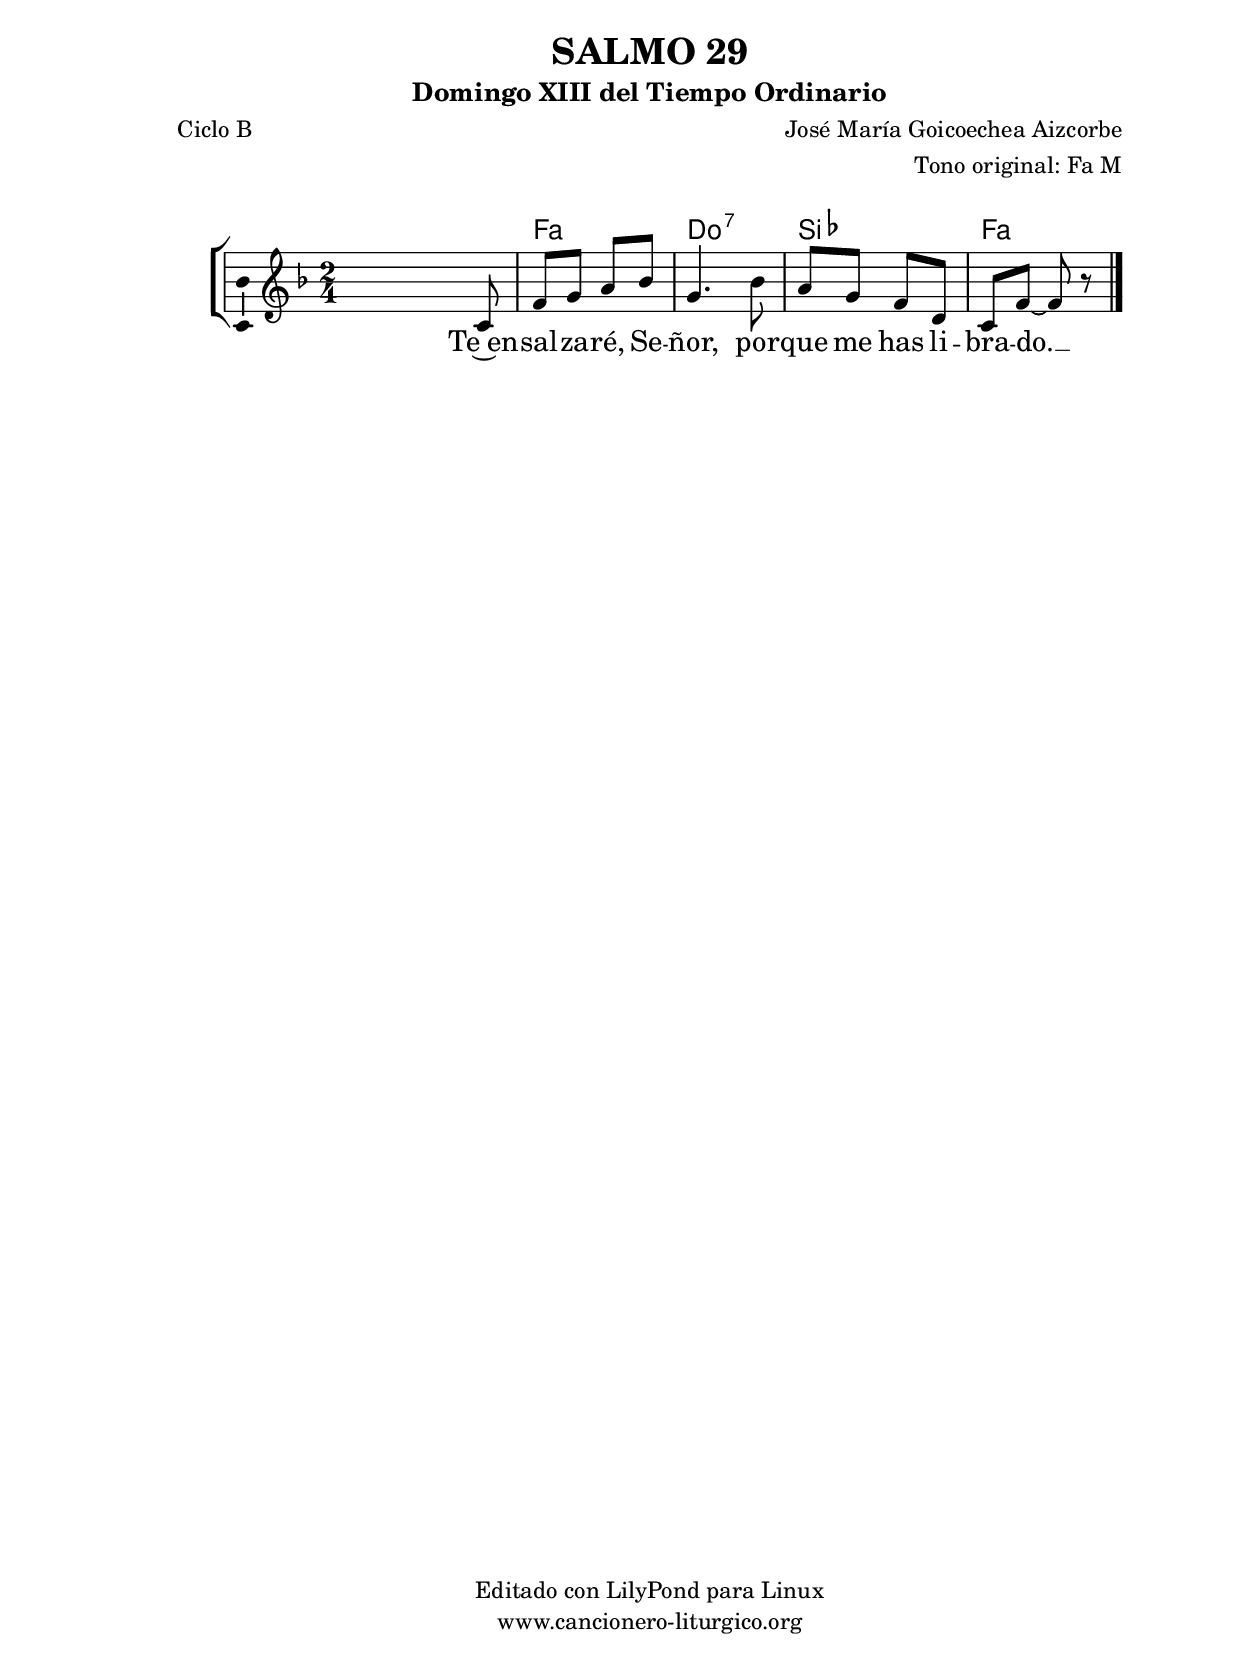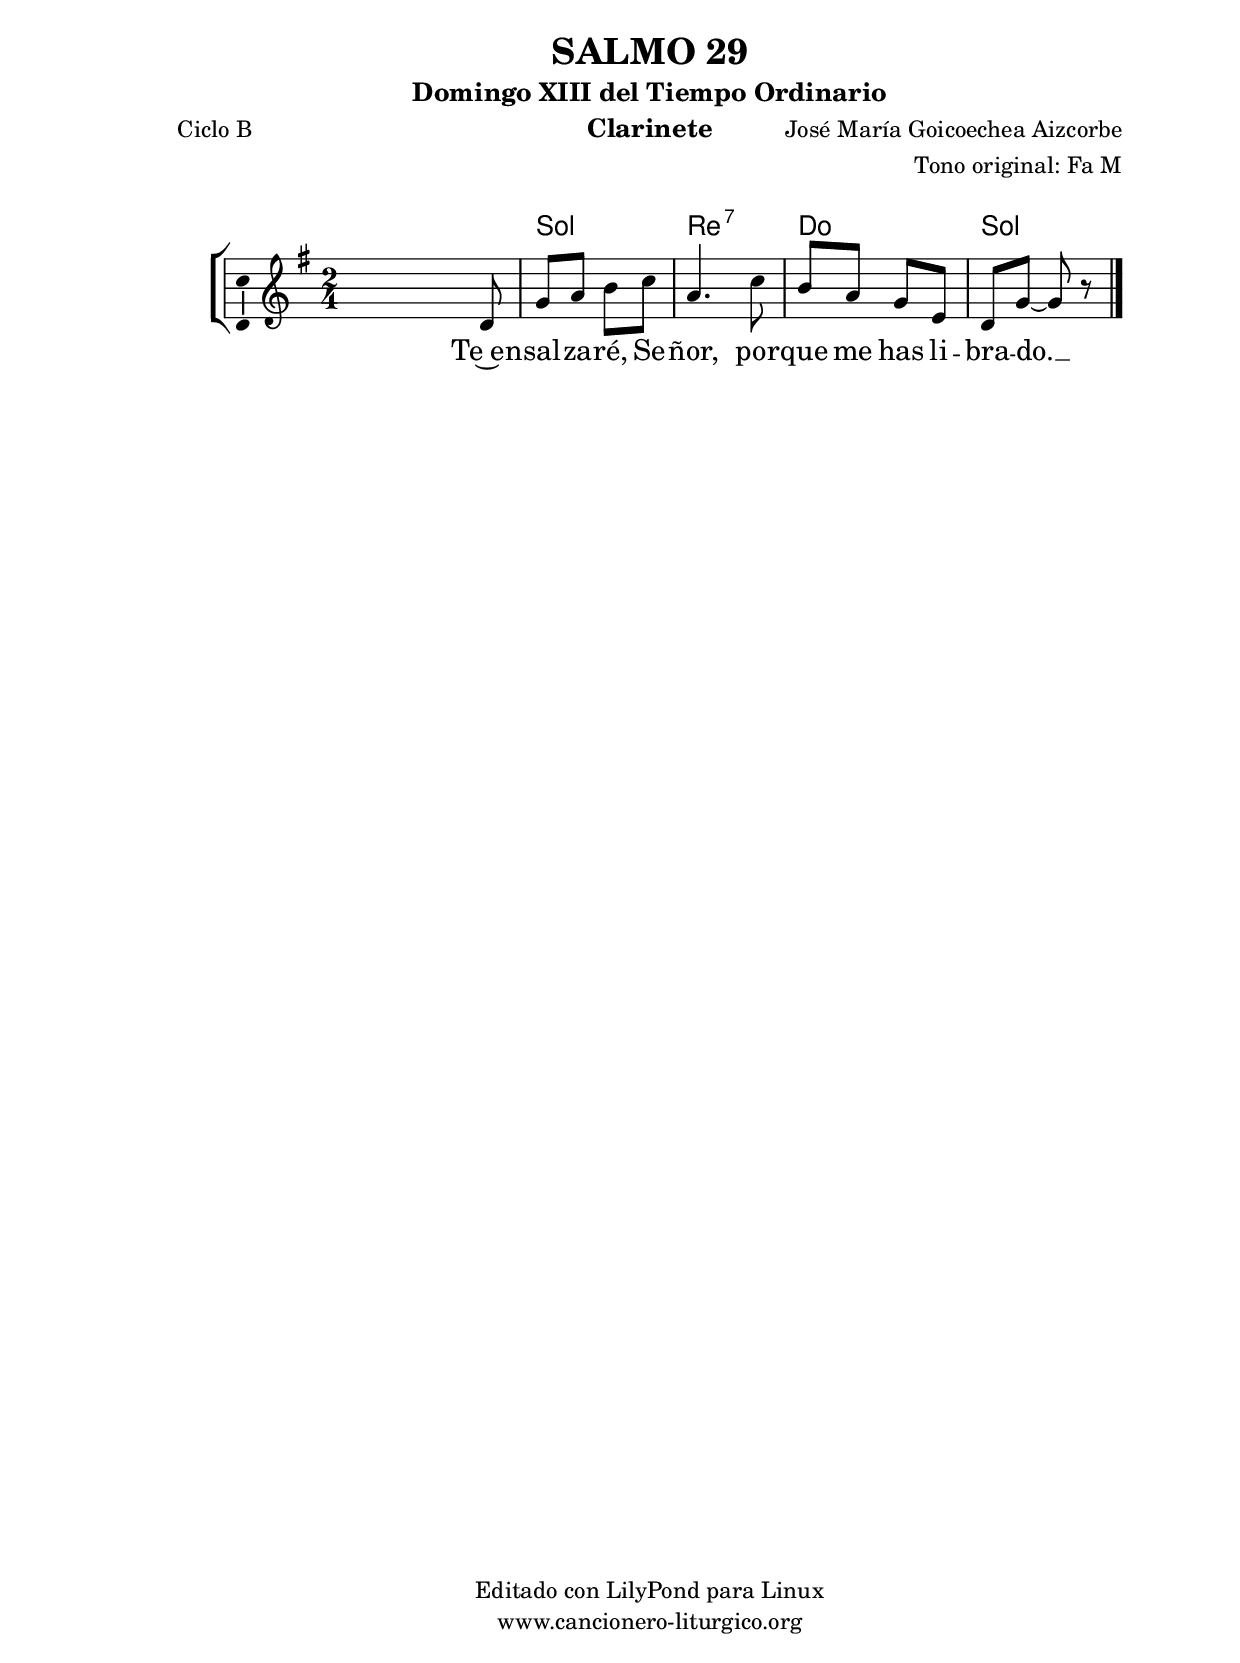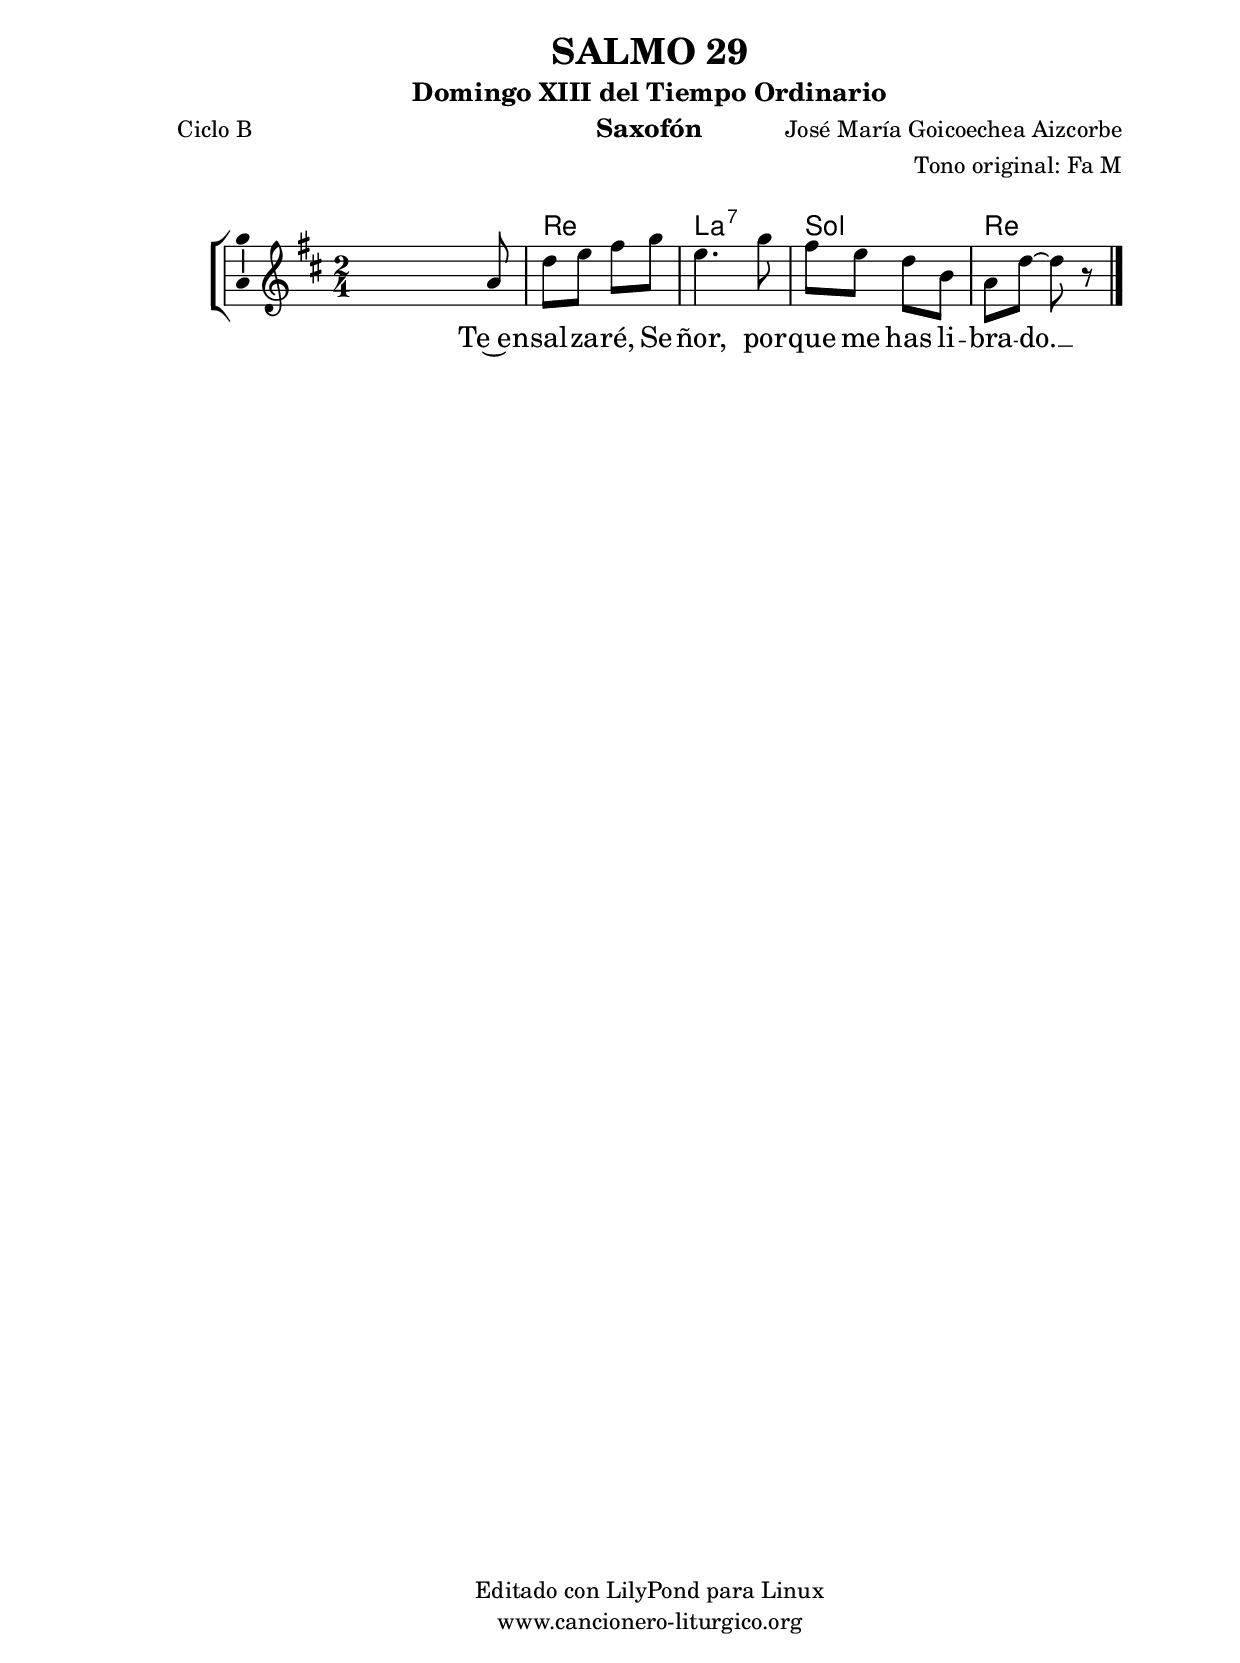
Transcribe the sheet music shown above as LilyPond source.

%
%para convertir .midi en .wav:
%timidity filename.midi -Ow -o finename.wav
%
%
%Para convertir de .wav a .mp3:
%lame -h -m j filename.wav
%
%
%para escuchar el midi:
%timidity nombrefichero.midi
%


%versión de lilypond para la que se ha escrito esta partitura:
\version "2.16.0"

	%Tamaño papel
	#(set-default-paper-size "a4")
	%Tamaño partitura
	#(set-global-staff-size 20)
	%No responde al pulsar sobre una nota
	#(ly:set-option 'point-and-click #f)

%parámetros del encabezamiento:
\header {
	title = "SALMO 29"
	subtitle = "Domingo XIII del Tiempo Ordinario"
	composer = "José María Goicoechea Aizcorbe"
	poet = "Ciclo B"
	meter = ""
	arranger = "Tono original: Fa M"
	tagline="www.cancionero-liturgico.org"
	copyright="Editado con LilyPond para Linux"
	}

%parámetros asociados al papel:
\paper  {
	oddHeaderMarkup = \markup {\fill-line { \on-the-fly #not-first-page \fromproperty #'header:title \on-the-fly #not-first-page \fromproperty #'header:composer }}
	evenHeaderMarkup = \markup {\fill-line { \fromproperty #'header:composer \fromproperty #'header:title }}
	#(set-paper-size "a4")
	print-page-number = ##f
	first-page-number = 1
	print-first-page-number = ##f
%	head-separation = 3.0 \cm
	top-margin = 2.0 \cm
	bottom-margin = 0.5\cm
%%%	bottom-margin = -1.0\cm
	left-margin = 3.0 \cm
	line-width = 16.0 \cm 
	indent = 8\mm
	interscoreline = 2.\mm
	between-system-space = 15\mm
%	para que las partituras no llenen la hoja:
	ragged-bottom = ##t
%	idem para la última hoja:
	ragged-last-bottom = ##f
%	para que las partituras llenen el ancho del papel:
	ragged-last = ##f
	after-title-space = 2.5 \cm
%page-count=1
%system-count=8

	%Flexible Vertical Spacing
%	markup-markup-spacing =
%	#'((basic-distance . 15) (minimum-distance . 15) (padding . 3))
	markup-system-spacing =
	#'((basic-distance . 15) (minimum-distance . 15) (padding . 3))
	system-system-spacing =
	#'((basic-distance . 15) (minimum-distance . 15) (padding . 3))
	score-system-spacing =
	#'((basic-distance . 15) (minimum-distance . 15) (padding . 5))
%	top-system-spacing = % header
%	#'((basic-distance . 8) (minimum-distance . 0) (padding . 3))
%	top-markup-spacing =
%	#'((basic-distance . 20) (minimum-distance . 20) (padding . 3))
	last-bottom-spacing = % footer
	#'((basic-distance . 5) (minimum-distance . 5) (padding . 3))
%	score-markup-spacing =
%	#'((basic-distance . 16) (minimum-distance . 13) (padding . 3))

	}


%parámetros que afectan a toda la partitura:
global =  {
	%clave de sol (G):
	\clef G
	%armadura:
%	\transpose f a
	\key f \major
	\tempo 4=70
	\set Score.tempoHideNote = ##t
	}


acordes = {
	\italianChords
	\chordmode {
%	\transpose f a
{

s2
f2 c:7 bes f

	}
	}
}

melodia = 
%	\transpose f a
{
	\relative c'{
	\time 2/4

s4 s8 c8
f8 g a bes
g4. bes8
a8 g f d
c8 f~f r8

	\bar "|."
	}
	}


texto = \lyricmode {
Te~en -- sal -- za -- ré, Se -- ñor, por -- que me has li -- bra -- do. __
	}


acordesStaff = \context ChordNames = acordesStaff <<
	\set chordChanges = ##t
	\acordes
	>>


vozStaff = \context Voice = vozStaff
\with {\consists "Ambitus_engraver"}
<<
%	\set Staff.instrumentName = ""
%	\set Staff.shortInstrumentName = ""
%	\set Staff.midiInstrument = #"clarinet"
%	\set Staff.midiInstrument = #"cello"
%	\set Staff.midiInstrument = #"flute"
	\set Staff.midiInstrument = #"electric guitar (jazz)"
%	\set Staff.midiInstrument = #"english horn"
%	\set Staff.midiInstrument = #"violin"
%	\set Staff.midiInstrument = #"glockenspiel"
	\set Staff.midiMinimumVolume = #0.7
	\set Staff.midiMaximumVolume = #0.9
	\global
	\melodia
	>>


textoStaff = \context Lyrics = textoStaff <<
	\lyricsto vozStaff \texto
	>>

\book {
	\score {
		\context ChoirStaff {
			\override StaffGroup.SystemStartBracket #'collapse-height = #1
			\override Score.SystemStartBar #'collapse-height = #1
			<<
			\acordesStaff
			\vozStaff
			\textoStaff
			>>
			}
		\layout {
	    		\context {
				\Lyrics
				\override LyricText #'font-size = #2
				}
	   		 \context {
				\Score
				%fontSize = #3
				\override StaffSymbol #'staff-space = #(magstep +3)
				%\override Beam #'thickness = #0.55
				%\override SpacingSpanner #'spacing-increment = #1.0
				%\override Slur #'height-limit = #1.5
				}
			}
		}
	\score {
		\unfoldRepeats
		\context ChoirStaff {
			<<
			\acordesStaff
			\vozStaff
			>>
			}
		\midi {
	  		\context {
	  			\Score
				tempoWholesPerMinute = #(ly:make-moment 70 4)
				}
			}
		}
	}

%Partitura para clarinete
#(define output-suffix "C")
\book {
	\header{
		instrument = "Clarinete"
		}
	\score {
		\context ChoirStaff {
			\override StaffGroup.SystemStartBracket #'collapse-height = #1
			\override Score.SystemStartBar #'collapse-height = #1
\transpose c d
			<<
			\acordesStaff
			\vozStaff
			\textoStaff
			>>
			}
		\layout {
	    		\context {
				\Lyrics
				\override LyricText #'font-size = #2
				}
	   		 \context {
				\Score
				%fontSize = #3
				\override StaffSymbol #'staff-space = #(magstep +3)
				%\override Beam #'thickness = #0.55
				%\override SpacingSpanner #'spacing-increment = #1.0
				%\override Slur #'height-limit = #1.5
				}
			}
		}
	}

%Partitura para saxofón
#(define output-suffix "S")
\book {
	\header{
		instrument = "Saxofón"
		}
	\score {
		\context ChoirStaff {
			\override StaffGroup.SystemStartBracket #'collapse-height = #1
			\override Score.SystemStartBar #'collapse-height = #1
\transpose c a
			<<
			\acordesStaff
			\vozStaff
			\textoStaff
			>>
			}
		\layout {
	    		\context {
				\Lyrics
				\override LyricText #'font-size = #2
				}
	   		 \context {
				\Score
				%fontSize = #3
				\override StaffSymbol #'staff-space = #(magstep +3)
				%\override Beam #'thickness = #0.55
				%\override SpacingSpanner #'spacing-increment = #1.0
				%\override Slur #'height-limit = #1.5
				}
			}
		}
	}

